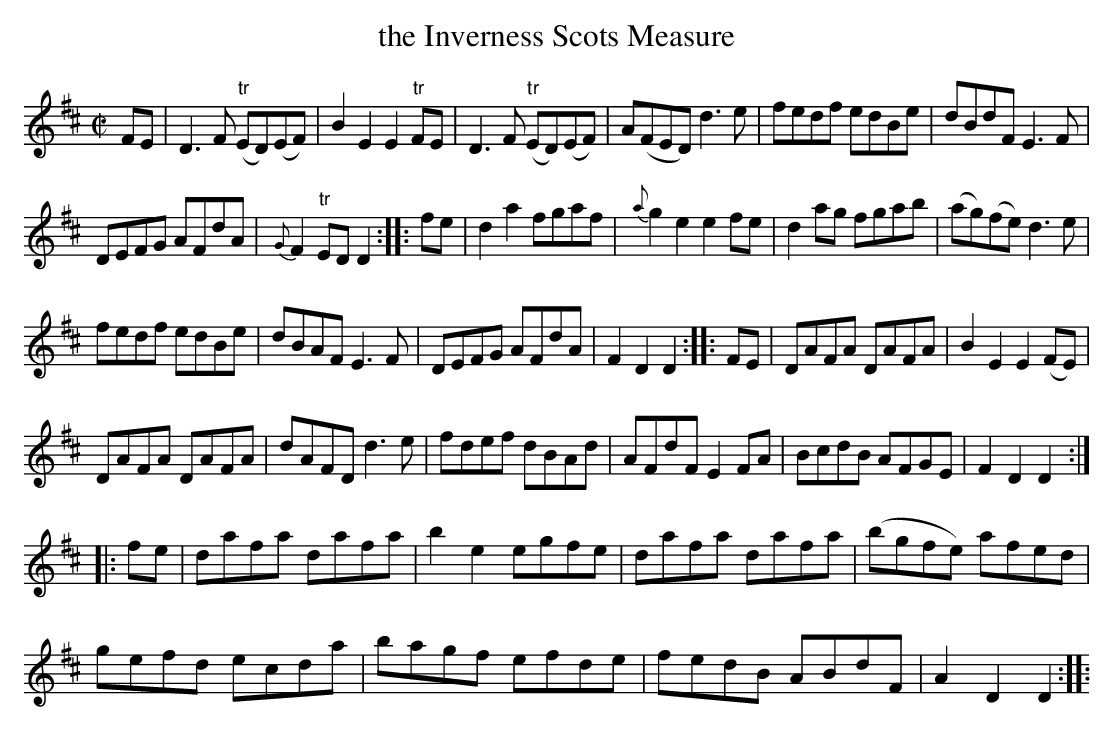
X:1
T:the Inverness Scots Measure
M:C|
K:D
FE|\
D3F ("tr"ED)(EF)| B2E2 E2"tr"FE| \
D3F ("tr"ED)(EF)| A(FED) d3e|\
fedf edBe| dBdF E3F|
DEFG AFdA| {G}F2"tr"ED D2::\
fe|\
d2a2 fgaf| {a}g2e2 e2fe| d2ag fgab| (ag)(fe) d3e|
fedf edBe| dBAF E3F| DEFG AFdA| F2D2 D2::\
FE|\
DAFA DAFA| B2E2 E2(FE)|
DAFA DAFA| dAFD d3e|\
fdef dBAd| AFdF E2FA| BcdB AFGE| F2D2 D2:|
|:fe|\
dafa dafa| b2e2 egfe| dafa dafa| (bgfe) afed|
gefd ecda| bagf efde| fedB ABdF| A2D2D2:|
|:
